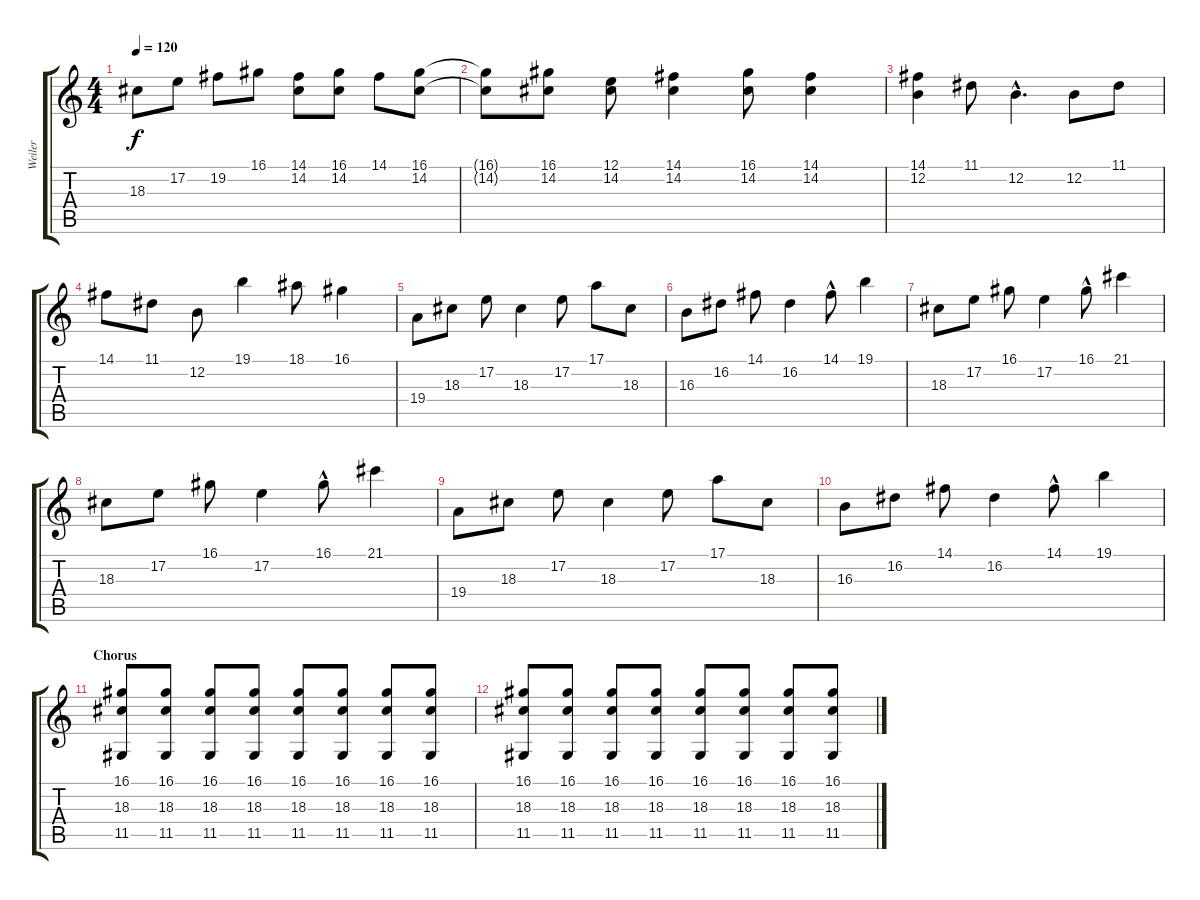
\track ("Weiler" "Weiler") {instrument brightacousticpiano}
\staff {score tabs}
\tuning (E4 B3 G3 D3 A2 E2) {hide}
\ts (4 4)
\tempo 120
\clef g2
\ks c
18.3.8{dy f} 17.2.8 19.2.8 16.1.8 (14.1 14.2).8 (16.1 14.2).8 14.1.8 (16.1 14.2).8 |
(16.1{t} 14.2{t}).8 (16.1 14.2).8 (12.1 14.2).8 (14.1 14.2).4 (16.1 14.2).8 (14.1 14.2).4 |
(14.1 12.2).4 11.1.8 12.2{hac}.4{d} 12.2.8 11.1.8 |
14.1.8 11.1.8 12.2.8 19.1.4 18.1.8 16.1.4 |
19.4.8 18.3.8 17.2.8 18.3.4 17.2.8 17.1.8 18.3.8 |
16.3.8 16.2.8 14.1.8 16.2.4 14.1{hac}.8 19.1.4 |
18.3.8 17.2.8 16.1.8 17.2.4 16.1{hac}.8 21.1.4 |
18.3.8 17.2.8 16.1.8 17.2.4 16.1{hac}.8 21.1.4 |
19.4.8 18.3.8 17.2.8 18.3.4 17.2.8 17.1.8 18.3.8 |
16.3.8 16.2.8 14.1.8 16.2.4 14.1{hac}.8 19.1.4 |
\section ("" "Chorus")
(16.1 18.3 11.5).8 (16.1 18.3 11.5).8 (16.1 18.3 11.5).8 (16.1 18.3 11.5).8 (16.1 18.3 11.5).8 (16.1 18.3 11.5).8 (16.1 18.3 11.5).8 (16.1 18.3 11.5).8 |
(16.1 18.3 11.5).8 (16.1 18.3 11.5).8 (16.1 18.3 11.5).8 (16.1 18.3 11.5).8 (16.1 18.3 11.5).8 (16.1 18.3 11.5).8 (16.1 18.3 11.5).8 (16.1 18.3 11.5).8
